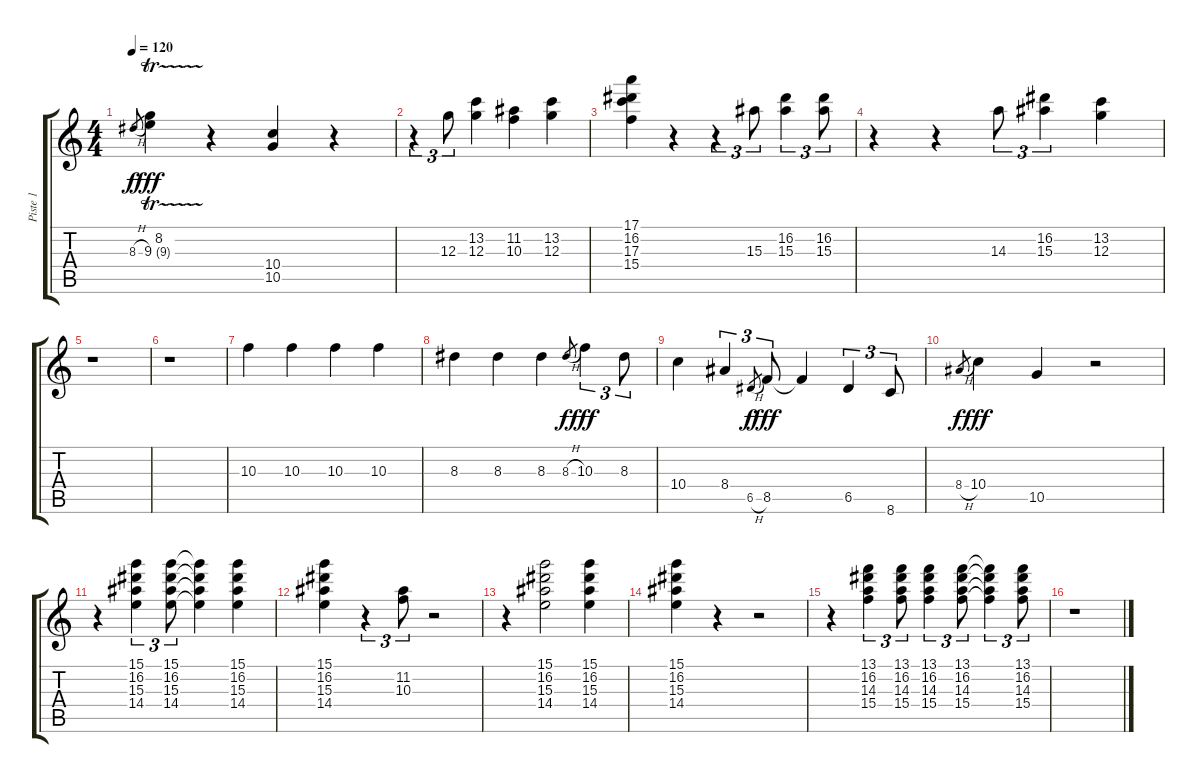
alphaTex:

\track ("Piste 1" "Piste 1") {instrument overdrivenguitar}
\staff {score tabs}
\tuning (E4 B3 G3 D3 A2 E2) {hide}
\ts (4 4)
\tempo 120
\clef g2
\ks c
8.3{h}.8{gr dy f} (8.2 9.3{tr (9 16)}).4{dy fff} r.4 (10.4 10.5).4 r.4 |
r.4{tu (3 2)} 12.3.8{tu (3 2)} (13.2 12.3).4 (11.2 10.3).4 (13.2 12.3).4 |
(17.1 16.2 17.3 15.4).4 r.4 r.4{tu (3 2)} 15.3.8{tu (3 2)} (16.2 15.3).4{tu (3 2)} (16.2 15.3).8{tu (3 2)} |
r.4 r.4 14.3.8{tu (3 2)} (16.2 15.3).4{tu (3 2)} (13.2 12.3).4 |
r.1 |
r.1 |
10.3.4 10.3.4 10.3.4 10.3.4 |
8.3.4 8.3.4 8.3.4 8.3{h}.8{gr dy f} 10.3.4{tu (3 2) dy fff} 8.3.8{tu (3 2)} |
10.4.4 8.4.4{tu (3 2)} 6.5{h}.8{gr dy f} 8.5.8{tu (3 2) dy fff} 8.5{t}.4 6.5.4{tu (3 2)} 8.6.8{tu (3 2)} |
8.4{h}.8{gr dy f} 10.4.4{dy fff} 10.5.4 r.2 |
r.4 (15.1 16.2 15.3 14.4).4{tu (3 2)} (15.1 16.2 15.3 14.4).8{tu (3 2)} (15.1{t} 16.2{t} 15.3{t} 14.4{t}).4 (15.1 16.2 15.3 14.4).4 |
(15.1 16.2 15.3 14.4).4 r.4{tu (3 2)} (11.2 10.3).8{tu (3 2)} r.2 |
r.4 (15.1 16.2 15.3 14.4).2 (15.1 16.2 15.3 14.4).4 |
(15.1 16.2 15.3 14.4).4 r.4 r.2 |
r.4 (13.1 16.2 14.3 15.4).4{tu (3 2)} (13.1 16.2 14.3 15.4).8{tu (3 2)} (13.1 16.2 14.3 15.4).4{tu (3 2)} (13.1 16.2 14.3 15.4).8{tu (3 2)} (13.1{t} 16.2{t} 14.3{t} 15.4{t}).4{tu (3 2)} (13.1 16.2 14.3 15.4).8{tu (3 2)} |
r.1
